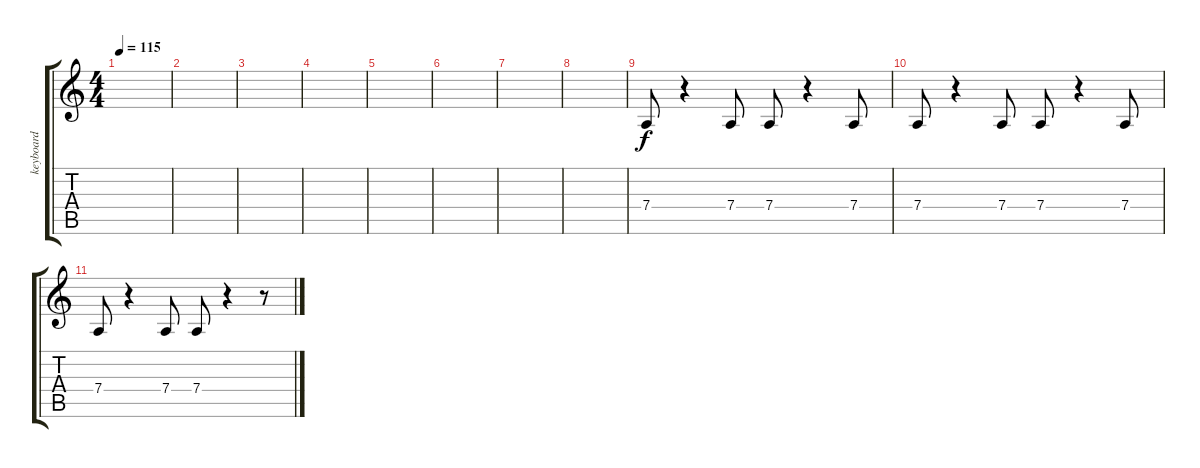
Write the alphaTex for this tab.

\track ("keyboard" "keyboard") {instrument tangoaccordion}
\staff {score tabs}
\tuning (E4 B3 G3 D3 A2 E2) {hide}
\ts (4 4)
\tempo 115
\clef g2
\ks c
|
|
|
|
|
|
|
|
7.4.8 r.4 7.4.8 7.4.8 r.4 7.4.8 |
7.4.8 r.4 7.4.8 7.4.8 r.4 7.4.8 |
7.4.8 r.4 7.4.8 7.4.8 r.4 r.8
